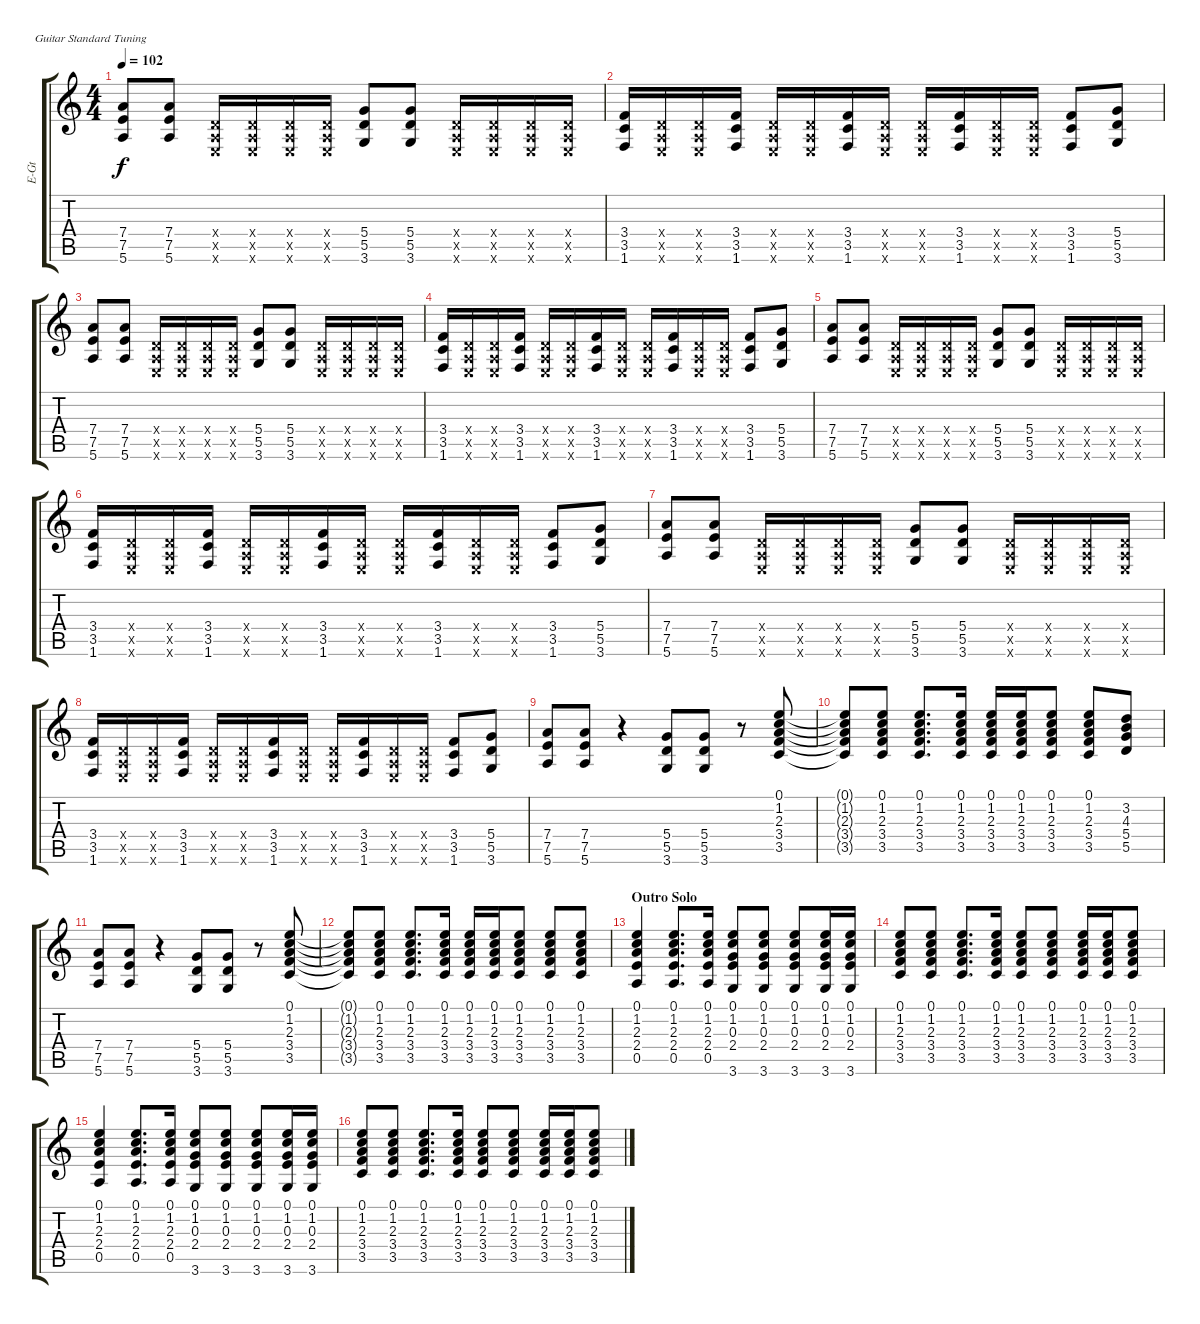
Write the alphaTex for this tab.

\defaultSystemsLayout 4
\bracketExtendMode groupsimilarinstruments
\otherSystemsTrackNameOrientation horizontal
\track ("Elec. Rhythm (Page)" "E-Gt") {instrument distortionguitar}
\staff {score tabs}
\tuning (E4 B3 G3 D3 A2 E2)
\ts (4 4)
\tempo 102
\clef g2
\ks c
(5.6 7.5 7.4).8{dy f beam Up} (5.6 7.5 7.4).8{beam Up} (0.5{x} 0.4{x} 0.6{x}).16{beam Up} (0.5{x} 0.4{x} 0.6{x}).16{beam Up} (0.5{x} 0.4{x} 0.6{x}).16{beam Up} (0.5{x} 0.4{x} 0.6{x}).16{beam Up} (3.6 5.5 5.4).8{beam Up} (3.6 5.5 5.4).8{beam Up} (0.6{x} 0.4{x} 0.5{x}).16{beam Up} (0.6{x} 0.4{x} 0.5{x}).16{beam Up} (0.6{x} 0.4{x} 0.5{x}).16{beam Up} (0.6{x} 0.4{x} 0.5{x}).16{beam Up} |
(1.6 3.4 3.5).16{beam Up} (0.6{x} 0.5{x} 0.4{x}).16{beam Up} (0.6{x} 0.5{x} 0.4{x}).16{beam Up} (1.6 3.5 3.4).16{beam Up} (0.6{x} 0.5{x} 0.4{x}).16{beam Up} (0.6{x} 0.5{x} 0.4{x}).16{beam Up} (1.6 3.4 3.5).16{beam Up} (0.6{x} 0.5{x} 0.4{x}).16{beam Up} (0.6{x} 0.5{x} 0.4{x}).16{beam Up} (1.6 3.5 3.4).16{beam Up} (0.6{x} 0.5{x} 0.4{x}).16{beam Up} (0.6{x} 0.5{x} 0.4{x}).16{beam Up} (1.6 3.4 3.5).8{beam Up} (3.6 5.5 5.4).8{beam Up} |
(5.6 7.5 7.4).8{beam Up} (5.6 7.5 7.4).8{beam Up} (0.5{x} 0.4{x} 0.6{x}).16{beam Up} (0.5{x} 0.4{x} 0.6{x}).16{beam Up} (0.5{x} 0.4{x} 0.6{x}).16{beam Up} (0.5{x} 0.4{x} 0.6{x}).16{beam Up} (3.6 5.5 5.4).8{beam Up} (3.6 5.5 5.4).8{beam Up} (0.6{x} 0.4{x} 0.5{x}).16{beam Up} (0.6{x} 0.4{x} 0.5{x}).16{beam Up} (0.6{x} 0.4{x} 0.5{x}).16{beam Up} (0.6{x} 0.4{x} 0.5{x}).16{beam Up} |
(1.6 3.4 3.5).16{beam Up} (0.6{x} 0.5{x} 0.4{x}).16{beam Up} (0.6{x} 0.5{x} 0.4{x}).16{beam Up} (1.6 3.5 3.4).16{beam Up} (0.6{x} 0.5{x} 0.4{x}).16{beam Up} (0.6{x} 0.5{x} 0.4{x}).16{beam Up} (1.6 3.4 3.5).16{beam Up} (0.6{x} 0.5{x} 0.4{x}).16{beam Up} (0.6{x} 0.5{x} 0.4{x}).16{beam Up} (1.6 3.5 3.4).16{beam Up} (0.6{x} 0.5{x} 0.4{x}).16{beam Up} (0.6{x} 0.5{x} 0.4{x}).16{beam Up} (1.6 3.4 3.5).8{beam Up} (3.6 5.5 5.4).8{beam Up} |
(5.6 7.5 7.4).8{beam Up} (5.6 7.5 7.4).8{beam Up} (0.5{x} 0.4{x} 0.6{x}).16{beam Up} (0.5{x} 0.4{x} 0.6{x}).16{beam Up} (0.5{x} 0.4{x} 0.6{x}).16{beam Up} (0.5{x} 0.4{x} 0.6{x}).16{beam Up} (3.6 5.5 5.4).8{beam Up} (3.6 5.5 5.4).8{beam Up} (0.6{x} 0.4{x} 0.5{x}).16{beam Up} (0.6{x} 0.4{x} 0.5{x}).16{beam Up} (0.6{x} 0.4{x} 0.5{x}).16{beam Up} (0.6{x} 0.4{x} 0.5{x}).16{beam Up} |
(1.6 3.4 3.5).16{beam Up} (0.6{x} 0.5{x} 0.4{x}).16{beam Up} (0.6{x} 0.5{x} 0.4{x}).16{beam Up} (1.6 3.5 3.4).16{beam Up} (0.6{x} 0.5{x} 0.4{x}).16{beam Up} (0.6{x} 0.5{x} 0.4{x}).16{beam Up} (1.6 3.4 3.5).16{beam Up} (0.6{x} 0.5{x} 0.4{x}).16{beam Up} (0.6{x} 0.5{x} 0.4{x}).16{beam Up} (1.6 3.5 3.4).16{beam Up} (0.6{x} 0.5{x} 0.4{x}).16{beam Up} (0.6{x} 0.5{x} 0.4{x}).16{beam Up} (1.6 3.4 3.5).8{beam Up} (3.6 5.5 5.4).8{beam Up} |
(5.6 7.5 7.4).8{beam Up} (5.6 7.5 7.4).8{beam Up} (0.5{x} 0.4{x} 0.6{x}).16{beam Up} (0.5{x} 0.4{x} 0.6{x}).16{beam Up} (0.5{x} 0.4{x} 0.6{x}).16{beam Up} (0.5{x} 0.4{x} 0.6{x}).16{beam Up} (3.6 5.5 5.4).8{beam Up} (3.6 5.5 5.4).8{beam Up} (0.6{x} 0.4{x} 0.5{x}).16{beam Up} (0.6{x} 0.4{x} 0.5{x}).16{beam Up} (0.6{x} 0.4{x} 0.5{x}).16{beam Up} (0.6{x} 0.4{x} 0.5{x}).16{beam Up} |
(1.6 3.4 3.5).16{beam Up} (0.6{x} 0.5{x} 0.4{x}).16{beam Up} (0.6{x} 0.5{x} 0.4{x}).16{beam Up} (1.6 3.5 3.4).16{beam Up} (0.6{x} 0.5{x} 0.4{x}).16{beam Up} (0.6{x} 0.5{x} 0.4{x}).16{beam Up} (1.6 3.4 3.5).16{beam Up} (0.6{x} 0.5{x} 0.4{x}).16{beam Up} (0.6{x} 0.5{x} 0.4{x}).16{beam Up} (1.6 3.5 3.4).16{beam Up} (0.6{x} 0.5{x} 0.4{x}).16{beam Up} (0.6{x} 0.5{x} 0.4{x}).16{beam Up} (1.6 3.4 3.5).8{beam Up} (3.6 5.5 5.4).8{beam Up} |
(5.6 7.5 7.4).8{beam Up} (7.4 7.5 5.6).8{beam Up} r.4{beam Up} (3.6 5.5 5.4).8{beam Up} (3.6 5.5 5.4).8{beam Up} r.8{beam Up} (3.5 3.4 2.3 1.2 0.1).8{beam Up} |
(0.1{t} 1.2{t} 2.3{t} 3.4{t} 3.5{t}).8{beam Up} (3.5 3.4 2.3 1.2 0.1).8{beam Up} (3.5 3.4 2.3 1.2 0.1).8{d beam Up} (3.5 3.4 2.3 1.2 0.1).16{beam Up} (3.5 3.4 2.3 1.2 0.1).16{beam Up} (3.5 3.4 2.3 1.2 0.1).16{beam Up} (3.5 3.4 2.3 1.2 0.1).8{beam Up} (3.5 3.4 2.3 1.2 0.1).8{beam Up} (5.5 5.4 4.3 3.2).8{beam Up} |
(5.6 7.5 7.4).8{beam Up} (7.4 7.5 5.6).8{beam Up} r.4{beam Up} (3.6 5.5 5.4).8{beam Up} (3.6 5.5 5.4).8{beam Up} r.8{beam Up} (3.5 3.4 2.3 1.2 0.1).8{beam Up} |
(0.1{t} 1.2{t} 2.3{t} 3.4{t} 3.5{t}).8{beam Up} (3.5 3.4 2.3 1.2 0.1).8{beam Up} (3.5 3.4 2.3 1.2 0.1).8{d beam Up} (3.5 3.4 2.3 1.2 0.1).16{beam Up} (3.5 3.4 2.3 1.2 0.1).16{beam Up} (3.5 3.4 2.3 1.2 0.1).16{beam Up} (3.5 3.4 2.3 1.2 0.1).8{beam Up} (3.5 3.4 2.3 1.2 0.1).8{beam Up} (3.5 3.4 2.3 1.2 0.1).8{beam Up} |
\section ("" "Outro Solo")
(0.5 2.4 2.3 1.2 0.1).4{instrument distortionguitar beam Up} (0.1 1.2 2.3 2.4 0.5).8{d beam Up} (0.1 1.2 2.3 2.4 0.5).16{beam Up} (0.1 1.2 0.3 2.4 3.6).8{beam Up} (0.1 1.2 0.3 2.4 3.6).8{beam Up} (0.1 1.2 0.3 2.4 3.6).8{beam Up} (0.1 1.2 0.3 2.4 3.6).16{beam Up} (0.1 1.2 0.3 2.4 3.6).16{beam Up} |
(0.1 1.2 2.3 3.4 3.5).8{beam Up} (0.1 1.2 2.3 3.4 3.5).8{beam Up} (0.1 1.2 2.3 3.4 3.5).8{d beam Up} (0.1 1.2 2.3 3.4 3.5).16{beam Up} (0.1 1.2 2.3 3.4 3.5).8{beam Up} (0.1 1.2 2.3 3.4 3.5).8{beam Up} (0.1 1.2 2.3 3.4 3.5).16{beam Up} (0.1 1.2 2.3 3.4 3.5).16{beam Up} (0.1 1.2 2.3 3.4 3.5).8{beam Up} |
(0.5 2.4 2.3 1.2 0.1).4{beam Up} (0.1 1.2 2.3 2.4 0.5).8{d beam Up} (0.1 1.2 2.3 2.4 0.5).16{beam Up} (0.1 1.2 0.3 2.4 3.6).8{beam Up} (0.1 1.2 0.3 2.4 3.6).8{beam Up} (0.1 1.2 0.3 2.4 3.6).8{beam Up} (0.1 1.2 0.3 2.4 3.6).16{beam Up} (0.1 1.2 0.3 2.4 3.6).16{beam Up} |
(0.1 1.2 2.3 3.4 3.5).8{beam Up} (0.1 1.2 2.3 3.4 3.5).8{beam Up} (0.1 1.2 2.3 3.4 3.5).8{d beam Up} (0.1 1.2 2.3 3.4 3.5).16{beam Up} (0.1 1.2 2.3 3.4 3.5).8{beam Up} (0.1 1.2 2.3 3.4 3.5).8{beam Up} (0.1 1.2 2.3 3.4 3.5).16{beam Up} (0.1 1.2 2.3 3.4 3.5).16{beam Up} (0.1 1.2 2.3 3.4 3.5).8{beam Up}
